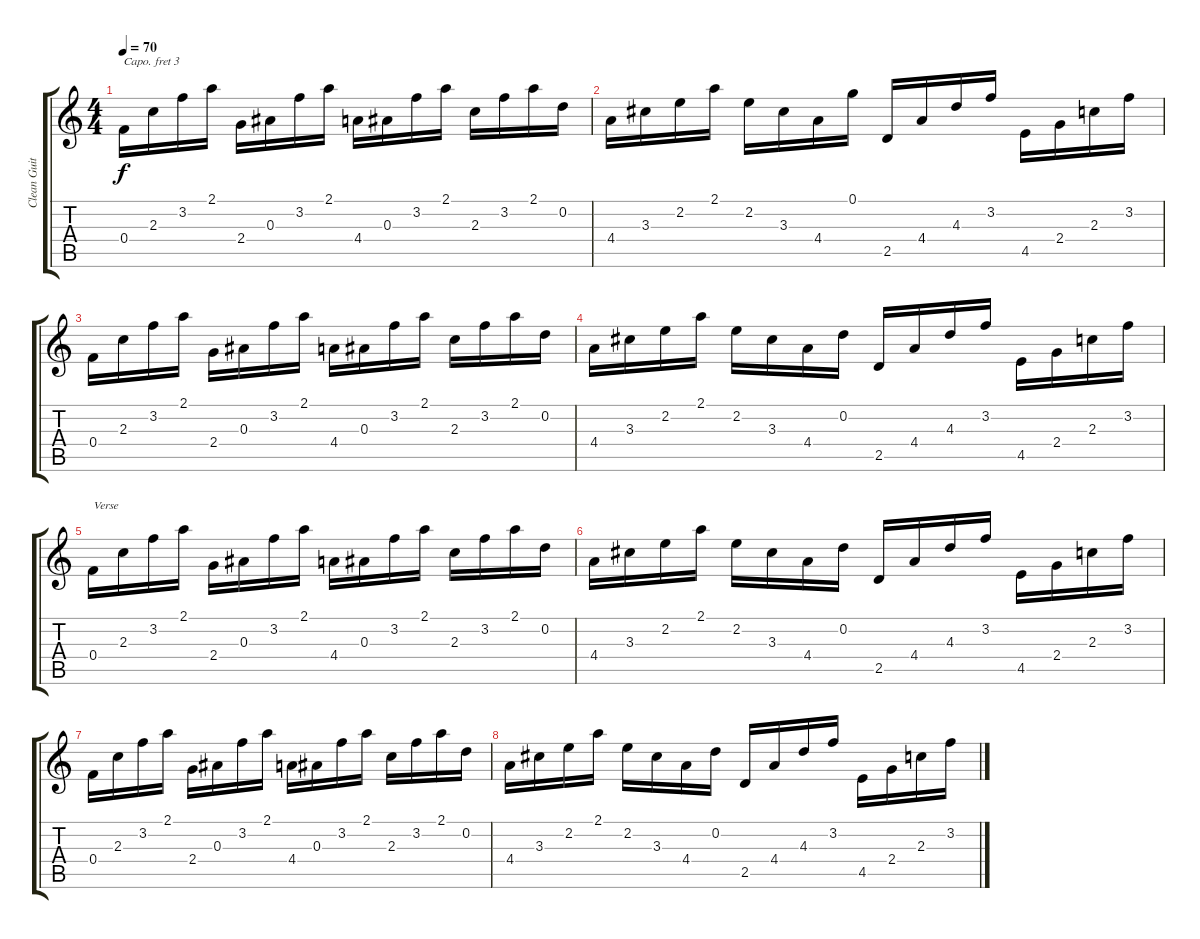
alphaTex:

\track ("Clean Guitar" "Clean Guit") {instrument acousticguitarsteel}
\staff {score tabs}
\capo 3
\tuning (E4 B3 G3 D3 A2 E2) {hide}
\ts (4 4)
\tempo 70
\clef g2
\ks c
0.4.16{dy f instrument acousticguitarsteel} 2.3.16 3.2.16 2.1.16 2.4.16 0.3.16 3.2.16 2.1.16 4.4.16 0.3.16 3.2.16 2.1.16 2.3.16 3.2.16 2.1.16 0.2.16 |
4.4.16 3.3.16 2.2.16 2.1.16 2.2.16 3.3.16 4.4.16 0.1.16 2.5.16 4.4.16 4.3.16 3.2.16 4.5.16 2.4.16 2.3.16 3.2.16 |
0.4.16 2.3.16 3.2.16 2.1.16 2.4.16 0.3.16 3.2.16 2.1.16 4.4.16 0.3.16 3.2.16 2.1.16 2.3.16 3.2.16 2.1.16 0.2.16 |
4.4.16 3.3.16 2.2.16 2.1.16 2.2.16 3.3.16 4.4.16 0.2.16 2.5.16 4.4.16 4.3.16 3.2.16 4.5.16 2.4.16 2.3.16 3.2.16 |
0.4.16{txt "Verse "} 2.3.16 3.2.16 2.1.16 2.4.16 0.3.16 3.2.16 2.1.16 4.4.16 0.3.16 3.2.16 2.1.16 2.3.16 3.2.16 2.1.16 0.2.16 |
4.4.16 3.3.16 2.2.16 2.1.16 2.2.16 3.3.16 4.4.16 0.2.16 2.5.16 4.4.16 4.3.16 3.2.16 4.5.16 2.4.16 2.3.16 3.2.16 |
0.4.16 2.3.16 3.2.16 2.1.16 2.4.16 0.3.16 3.2.16 2.1.16 4.4.16 0.3.16 3.2.16 2.1.16 2.3.16 3.2.16 2.1.16 0.2.16 |
4.4.16 3.3.16 2.2.16 2.1.16 2.2.16 3.3.16 4.4.16 0.2.16 2.5.16 4.4.16 4.3.16 3.2.16 4.5.16 2.4.16 2.3.16 3.2.16
